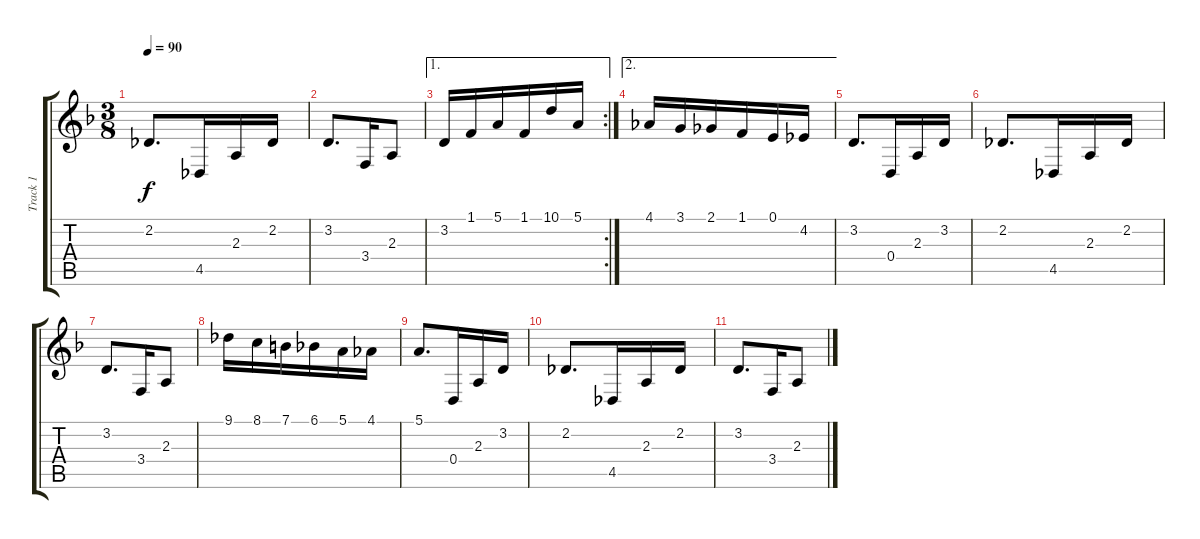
\track ("Track 1" "Track 1") {instrument brightacousticpiano}
\staff {score tabs}
\tuning (E4 B3 G3 D3 A2 E2) {hide}
\ts (3 8)
\tempo 90
\clef g2
\ks f
2.2.8{d dy f} 4.5.16 2.3.16 2.2.16 |
3.2.8{d} 3.4.16 2.3.8 |
\ae 1
\rc 2
3.2.16 1.1.16 5.1.16 1.1.16 10.1.16 5.1.16 |
\ae 2
4.1.16 3.1.16 2.1.16 1.1.16 0.1.16 4.2.16 |
3.2.8{d} 0.4.16 2.3.16 3.2.16 |
2.2.8{d} 4.5.16 2.3.16 2.2.16 |
3.2.8{d} 3.4.16 2.3.8 |
9.1.16 8.1.16 7.1.16 6.1.16 5.1.16 4.1.16 |
5.1.8{d} 0.4.16 2.3.16 3.2.16 |
2.2.8{d} 4.5.16 2.3.16 2.2.16 |
3.2.8{d} 3.4.16 2.3.8
